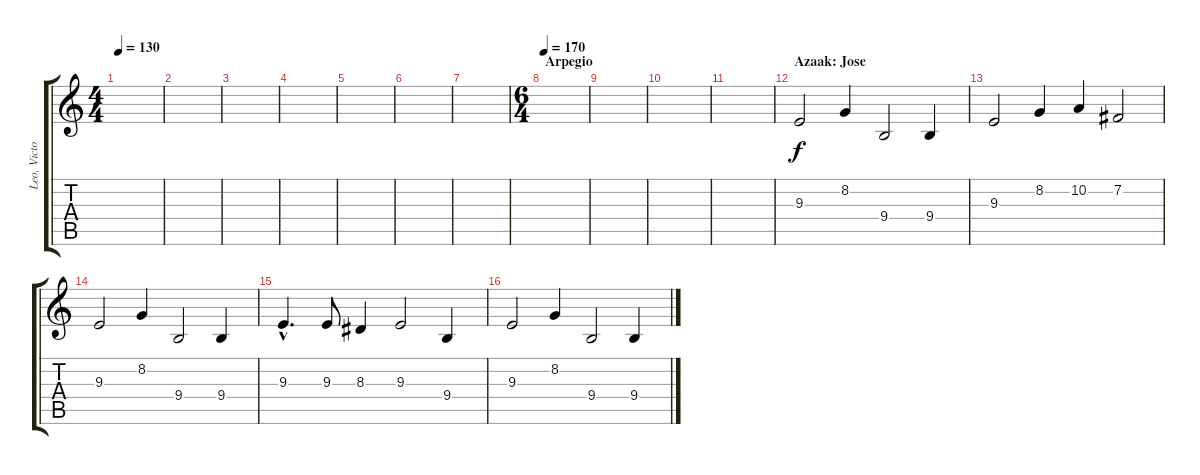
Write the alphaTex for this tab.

\track ("Leo, Victor, Jose y Aurora" "Leo, Victo") {instrument lead1square}
\staff {score tabs}
\tuning (E4 B3 G3 D3 A2 E2) {hide}
\ts (4 4)
\tempo 130
\clef g2
\ks c
|
|
|
|
|
|
|
\ts (6 4)
\section ("" "Arpegio")
\tempo 170
|
|
|
|
\section ("" "Azaak: Jose")
9.3.2{volume 16 instrument lead1square} 8.2.4 9.4.2 9.4.4 |
9.3.2 8.2.4 10.2.4 7.2.2 |
9.3.2 8.2.4 9.4.2 9.4.4 |
9.3{hac}.4{d} 9.3.8 8.3.4 9.3.2 9.4.4 |
9.3.2 8.2.4 9.4.2 9.4.4
